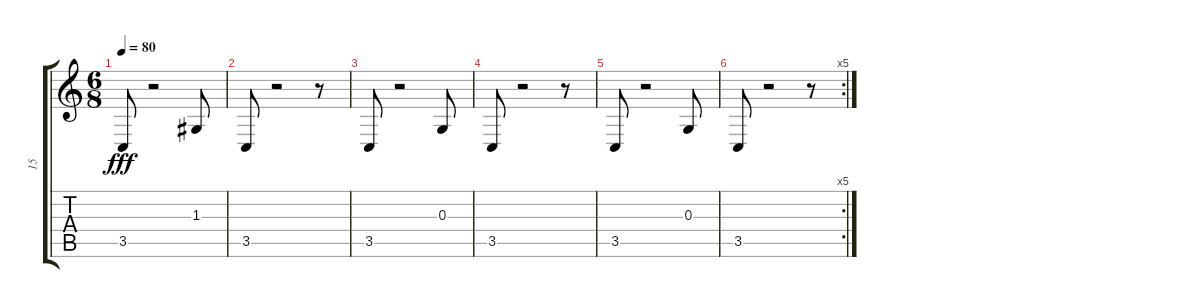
\track ("15" "15") {instrument pizzicatostrings}
\staff {score tabs}
\tuning (E4 B3 G3 D3 A2 E2) {hide}
\ts (6 8)
\tempo 80
\clef g2
\ks c
3.5.8{dy fff} r.2 1.3.8 |
3.5.8 r.2 r.8 |
3.5.8 r.2 0.3.8 |
3.5.8 r.2 r.8 |
3.5.8 r.2 0.3.8 |
\rc 5
3.5.8 r.2 r.8
